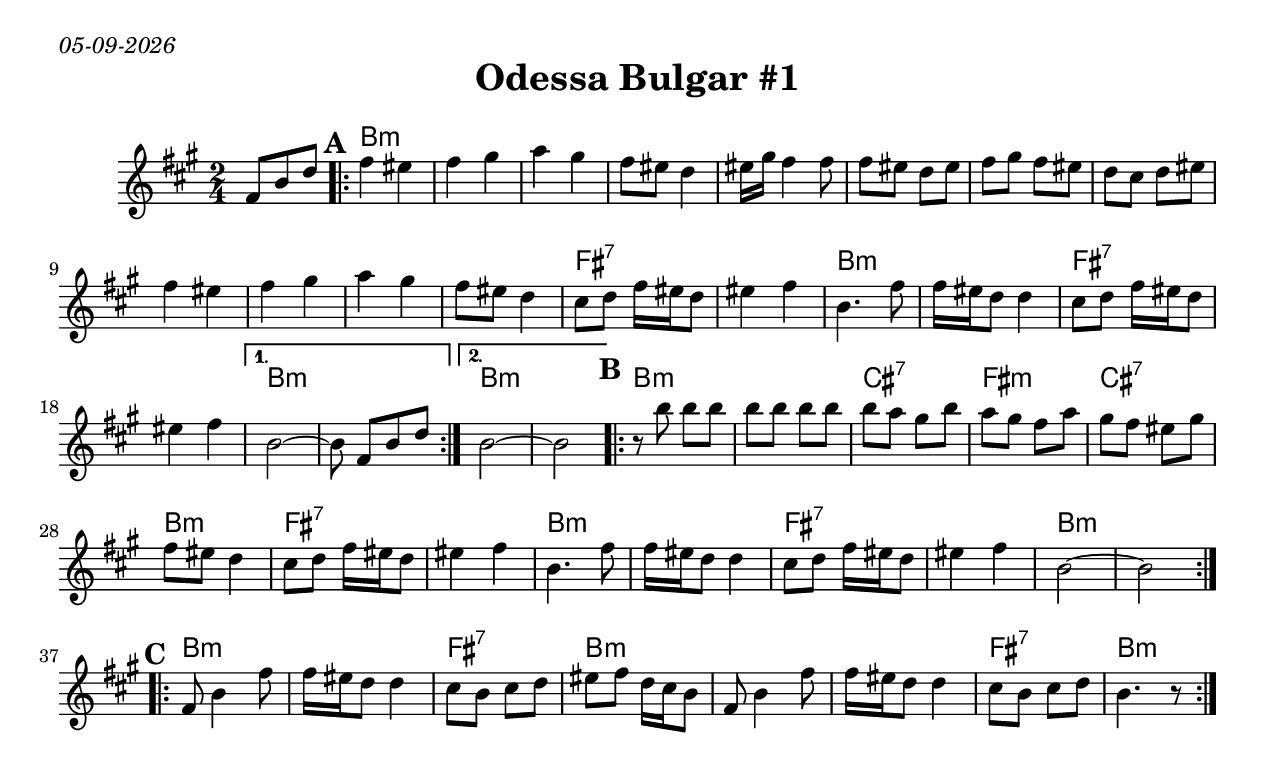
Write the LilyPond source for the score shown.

\version "2.20.0"
\include "english.ly"
\paper{
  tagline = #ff
  print-all-headers = ##t
  #(set-paper-size "letter")
}
date = #(strftime "%d-%m-%Y" (localtime (current-time)))

\markup{ \italic{ \date }  }

%\markup{ Got something to say? }

global = {
  \clef treble
  \key a \major
  \time 2/4
  \set Score.markFormatter = #format-mark-box-alphabet
}

%#################################### Melody ########################
%melody =  \transpose c d \relative c' {  %transpose for clarinet
melody = \relative c' {
  \global
  \partial 8*3 fs8 [b d]    %lead in notes

  \repeat volta 2{
   \mark \default
   fs4 es
   fs gs
   a4 gs
   fs8 [es] d4|

   es16 [gs] fs4 fs8|
   fs8 [es] d [es]
   fs8 gs fs es d cs d es
   fs4 es

   fs gs
   a4 gs
   fs8 es d4
   cs8 d fs16 es d8
   es4 fs
   b,4. fs'8
   fs16 es d8 d4
   cs8 d fs16 es d8
   es4 fs
  }
  \alternative {
    {b,2~ b8 fs [b d] }
    {b2~b2}
  }

  \repeat volta 2{
   \mark \default
   r8 b' b b
   b8 b b b
   b8 a gs b
   a8 gs fs a
   gs8 fs es gs
   fs8 es d4cs8 d fs16 es d8
  es4 fs
  b,4. fs'8
  fs16 es d8 d4
  %gs8 a f16 e d8
  cs8 d fs16 es d8
  es4 fs
  b,2~b2
  }

   \repeat volta 2{
     \mark \default
     fs8 b4 fs'8
     fs16 es d8 d4
     cs8 b cs d
     es8 fs  d16 cs b8

     fs8 b4 fs'8
     fs16 es d8 d4
     cs8 b cs d
    b4. r8

  }
}
%################################# Lyrics #####################
%\addlyrics{ \set stanza = #"1. " }
%################################# Chords #######################
harmonies = \chordmode {
s8*3
b2*12:m
fs2*2:7
b2*2:m
fs2*2:7
b2*2:m
b2*2:m
%b
b2*2:m
cs2:7
fs2:m
cs2:7
b2:m
fs2*2:7
b2*2:m
fs2*2:7
b2*2:m
%c
b2*2:m
fs2:7
b2*3:m
fs2:7
b2:m
}

\score {
  % transpose score below
  %\transpose c d
  <<
    \new ChordNames {
      \set chordChanges = ##f
      \harmonies
    }
    \new Staff   \melody
  >>
  \header{
    title= "Odessa Bulgar #1"
    subtitle=""
    composer= ""
    instrument =""
    arranger= ""
  }
  \layout{indent = 1.0\cm}
  \midi {
    \tempo 4 = 120

    % \midi { }
  }
}
%{
% more verses:
\markup{}
\markup {
  \font-size #2
  \fill-line {
    \hspace #0.1 % distance from left margin
    \column {
      \line { "1."
	\column {
	  ""
	}
      }
      \hspace #0.2 % vertical distance between verses
      \line { "2."
	\column {
	 ""
	}
      }
    }
    \hspace #0.1  % horiz. distance between columns
    \column {
      \line { "3."
	\column {
	  ""
	}
      }
      \hspace #0.2 % distance between verses
      \line { "4."
	\column {
	 ""
	}
      }
    }
    \hspace #0.1 % distance to right margin
  }
}

%}
